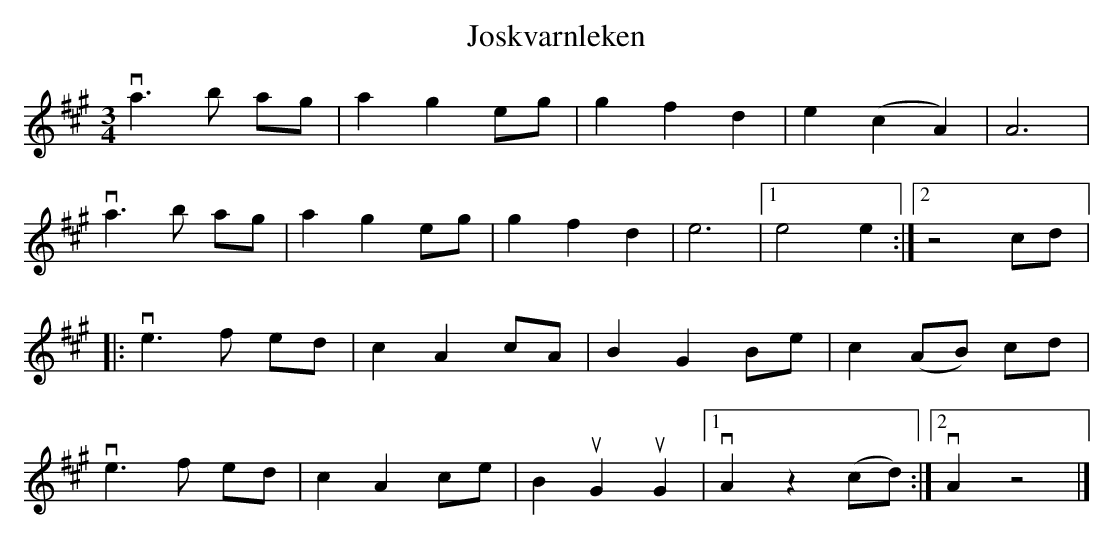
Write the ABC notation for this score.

X:1
T: Joskvarnleken
M: 3/4
L: 1/8
K: A
va3 b ag | a2 g2 eg | g2 f2 d2 | e2 (c2 A2) | A6 |
va3 b ag | a2 g2 eg | g2 f2 d2 | e6 |1 e4 e2 :|2 z4 cd |:
ve3 f ed | c2 A2 cA | B2 G2 Be | c2 (AB) cd |
ve3 f ed | c2 A2 ce | B2 uG2 uG2 |1 vA2 z2 (cd) :|2 vA2 z4 |]
